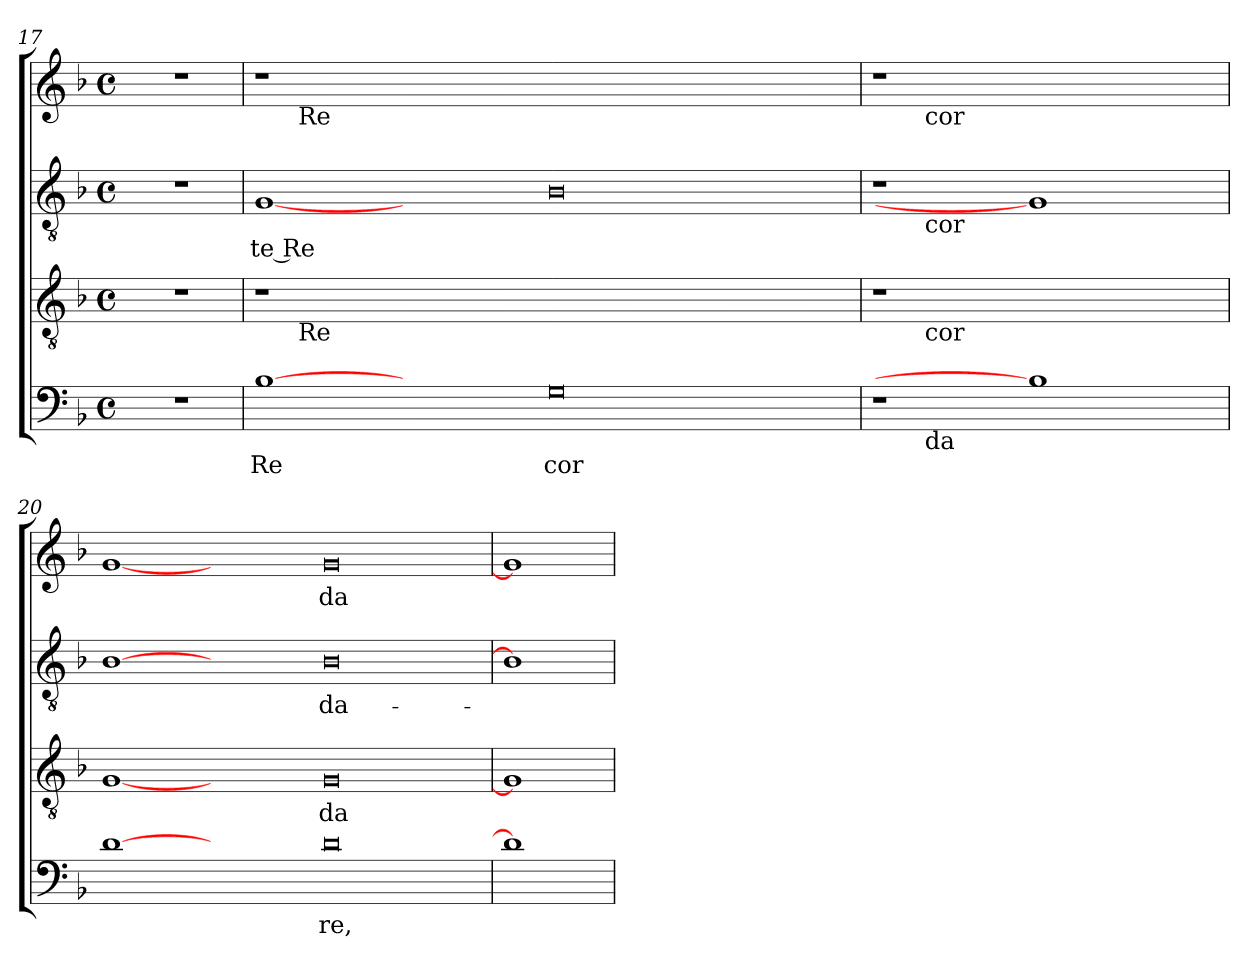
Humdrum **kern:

**kern	**text	**kern	**text	**kern	**text	**kern	**text
*part4	*part4	*part3	*part3	*part2	*part2	*part1	*part1
*staff4	*staff4	*staff3	*staff3	*staff2	*staff2	*staff1	*staff1
*clefF4	*	*clefGv2	*	*clefGv2	*	*clefG2	*
*k[b-]	*	*k[b-]	*	*k[b-]	*	*k[b-]	*
*F:	*	*F:	*	*F:	*	*F:	*
*M4/4	*	*M4/4	*	*M4/4	*	*M4/4	*
*met(c)	*	*met(c)	*	*met(c)	*	*met(c)	*
=17	=17	=17	=17	=17	=17	=17	=17
1r	.	1r	.	1r	.	1r	.
=18	=18	=18	=18	=18	=18	=18	=18
!	!LO:LY:b	!	!	!	!LO:LY:b:rj	!	!
*	*	*^	*	*	*	*^	*
[1B-	Re	1r	8ryy	.	[1G	-te Re	1r	8ryy	.
.	.	.	64ryy	.	.	.	.	64ryy	.
!	!	!	!	!	!	!	!	!LO:TX:b:t=Re	!
!	!	!	!LO:TX:b:t=Re	!	!	!	!	!	!
.	.	.	1ryy	.	.	.	.	1ryy	.
1ryy	.	0.ryy	.	.	1ryy	.	0.ryy	.	.
.	.	.	1ryy	.	.	.	.	1ryy	.
!	!LO:LY:b	!	!	!	!	!	!	!	!
0G	cor	.	.	.	0B-	.	.	.	.
.	.	.	1ryy	.	.	.	.	1ryy	.
.	.	.	2ryy	.	.	.	.	2ryy	.
.	.	.	4ryy	.	.	.	.	4ryy	.
.	.	.	16..ryy	.	.	.	.	16..ryy	.
=19	=19	=19	=19	=19	=19	=19	=19	=19	=19
*^	*	*	*	*	*^	*	*	*	*
1r	8ryy	.	1r	8ryy	.	1r	8ryy	.	1r	8ryy	.
.	32.ryy	.	.	32.ryy	.	.	32.ryy	.	.	32.ryy	.
!	!	!	!	!	!	!	!	!	!	!LO:TX:b:t=cor	!
!	!	!	!	!	!	!	!LO:TX:b:t=cor	!	!	!	!
!	!	!	!	!LO:TX:b:t=cor	!	!	!	!	!	!	!
!	!LO:TX:b:t=da	!	!	!	!	!	!	!	!	!	!
.	1ryy	.	.	1ryy	.	.	1ryy	.	.	1ryy	.
1B-]	.	.	1ryy	.	.	1G]	.	.	1ryy	.	.
.	2ryy	.	.	2ryy	.	.	2ryy	.	.	2ryy	.
.	4ryy	.	.	4ryy	.	.	4ryy	.	.	4ryy	.
.	16ryy	.	.	16ryy	.	.	16ryy	.	.	16ryy	.
.	64ryy	.	.	64ryy	.	.	64ryy	.	.	64ryy	.
*v	*v	*	*	*	*	*v	*v	*	*v	*v	*
*	*	*v	*v	*	*	*	*	*
!!LO:LB:g=z
=20	=20	=20	=20	=20	=20	=20	=20
[1d	.	[1G	.	[1B-	.	[1g	.
1ryy	.	1ryy	.	1ryy	.	1ryy	.
!	!LO:LY:b	!	!LO:LY:b	!	!LO:LY:b	!	!LO:LY:b
0d	re,	0G	da	0B-	da-	0g	da
=21	=21	=21	=21	=21	=21	=21	=21
1d]	.	1G]	.	1B-]	.	1g]	.
=	=	=	=	=	=	=	=
*-	*-	*-	*-	*-	*-	*-	*-
